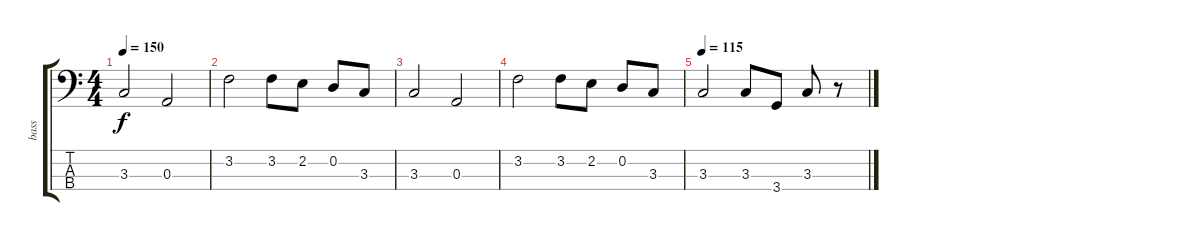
\track ("bass" "bass") {instrument electricbasspick}
\staff {score tabs}
\tuning (G2 D2 A1 E1) {hide}
\ts (4 4)
\tempo 150
\clef f4
\ks c
3.3.2{dy f} 0.3.2 |
3.2.2 3.2.8 2.2.8 0.2.8 3.3.8 |
3.3.2 0.3.2 |
3.2.2 3.2.8 2.2.8 0.2.8 3.3.8 |
\tempo 115
3.3.2 3.3.8 3.4.8 3.3.8 r.8
